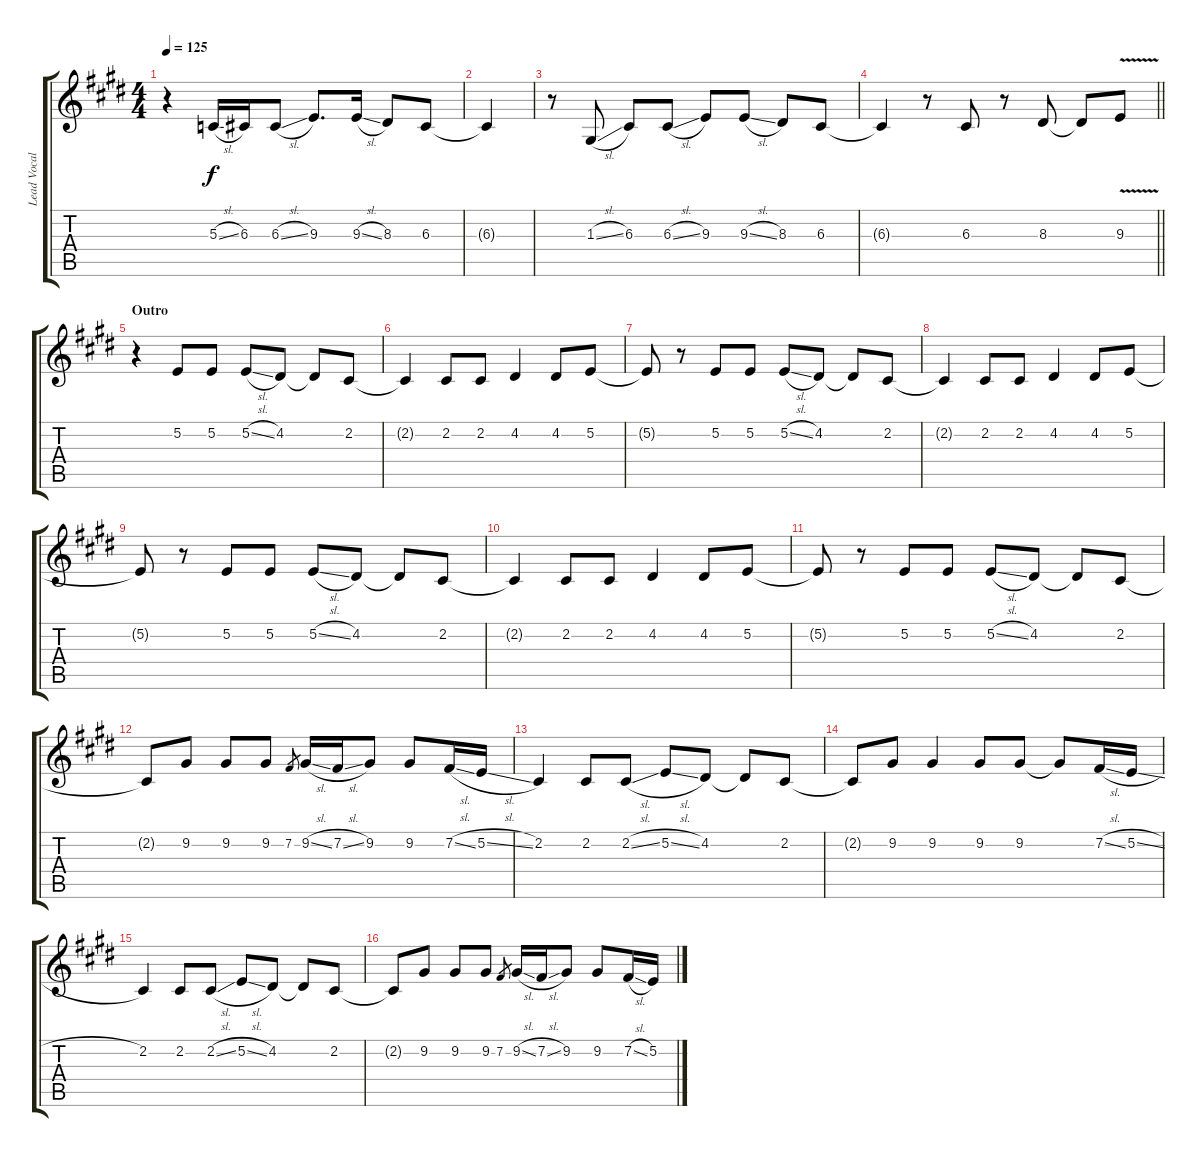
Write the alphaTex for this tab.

\track ("Lead Vocals / Synth" "Lead Vocal") {instrument trombone}
\staff {score tabs}
\tuning (E4 B3 G3 D3 A2 E2) {hide}
\ts (4 4)
\tempo 125
\clef g2
\ks c#minor
r.4{dy mp} 5.3{sl}.16{dy f} 6.3.16 6.3{sl}.8 9.3.8{d} 9.3{sl}.16 8.3.8 6.3.8 |
6.3{t}.4 |
r.8 1.3{sl}.8 6.3.8 6.3{sl}.8 9.3.8 9.3{sl}.8 8.3.8 6.3.8 |
\barLineRight lightlight
6.3{t}.4 r.8 6.3.8 r.8 8.3.8 8.3{t}.8 9.3{v}.8 |
\section ("" "Outro")
r.4 5.2.8 5.2.8 5.2{sl}.8 4.2.8 4.2{t}.8 2.2.8 |
2.2{t}.4 2.2.8 2.2.8 4.2.4 4.2.8 5.2.8 |
5.2{t}.8 r.8 5.2.8 5.2.8 5.2{sl}.8 4.2.8 4.2{t}.8 2.2.8 |
2.2{t}.4 2.2.8 2.2.8 4.2.4 4.2.8 5.2.8 |
5.2{t}.8 r.8 5.2.8 5.2.8 5.2{sl}.8 4.2.8 4.2{t}.8 2.2.8 |
2.2{t}.4 2.2.8 2.2.8 4.2.4 4.2.8 5.2.8 |
5.2{t}.8 r.8 5.2.8 5.2.8 5.2{sl}.8 4.2.8 4.2{t}.8 2.2.8 |
2.2{t}.8 9.2.8 9.2.8 9.2.8 7.2.8{gr} 9.2{sl}.16 7.2{sl}.16 9.2.8 9.2.8 7.2{sl}.16 5.2{sl}.16 |
2.2.4 2.2.8 2.2{sl}.8 5.2{sl}.8 4.2.8 4.2{t}.8 2.2.8 |
2.2{t}.8 9.2.8 9.2.4 9.2.8 9.2.8 9.2{t}.8 7.2{sl}.16 5.2{sl}.16 |
2.2.4 2.2.8 2.2{sl}.8 5.2{sl}.8 4.2.8 4.2{t}.8 2.2.8 |
2.2{t}.8 9.2.8 9.2.8 9.2.8 7.2.8{gr} 9.2{sl}.16 7.2{sl}.16 9.2.8 9.2.8 7.2{sl}.16 5.2{sl}.16
